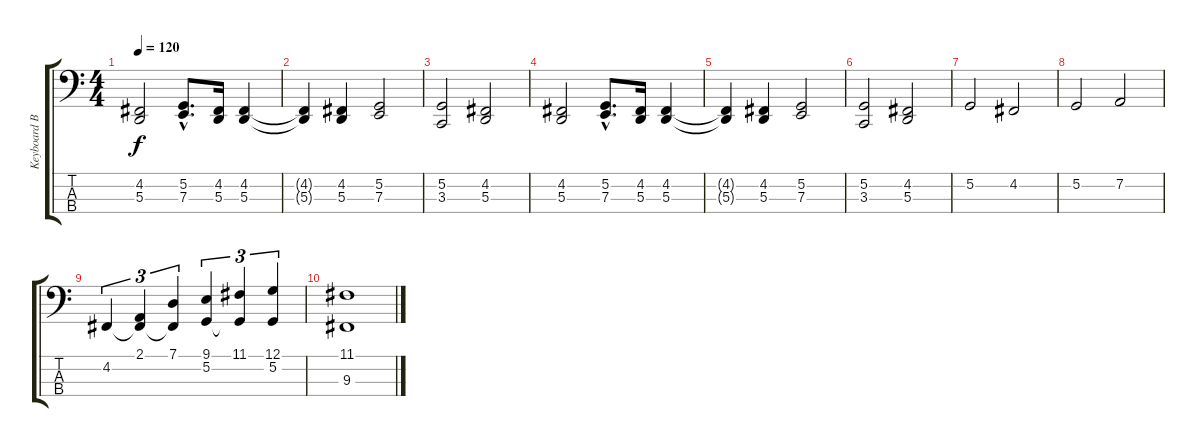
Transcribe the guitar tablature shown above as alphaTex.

\track ("Keyboard Bass" "Keyboard B") {instrument drawbarorgan}
\staff {score tabs}
\tuning (G2 D2 A1 E1) {hide}
\ts (4 4)
\tempo 120
\clef f4
\ks c
(4.2 5.3).2{dy f} (5.2{hac} 7.3{hac}).8{d} (4.2 5.3).16 (4.2 5.3).4 |
(4.2{t} 5.3{t}).4 (4.2 5.3).4 (5.2 7.3).2 |
(5.2 3.3).2 (4.2 5.3).2 |
(4.2 5.3).2 (5.2{hac} 7.3{hac}).8{d} (4.2 5.3).16 (4.2 5.3).4 |
(4.2{t} 5.3{t}).4 (4.2 5.3).4 (5.2 7.3).2 |
(5.2 3.3).2 (4.2 5.3).2 |
5.2.2 4.2.2 |
5.2.2 7.2.2 |
4.2.4{tu (3 2)} (2.1 4.2{t}).4{tu (3 2)} (7.1 4.2{t}).4{tu (3 2)} (9.1 5.2).4{tu (3 2)} (11.1 5.2{t}).4{tu (3 2)} (12.1 5.2).4{tu (3 2)} |
(11.1 9.3).1
